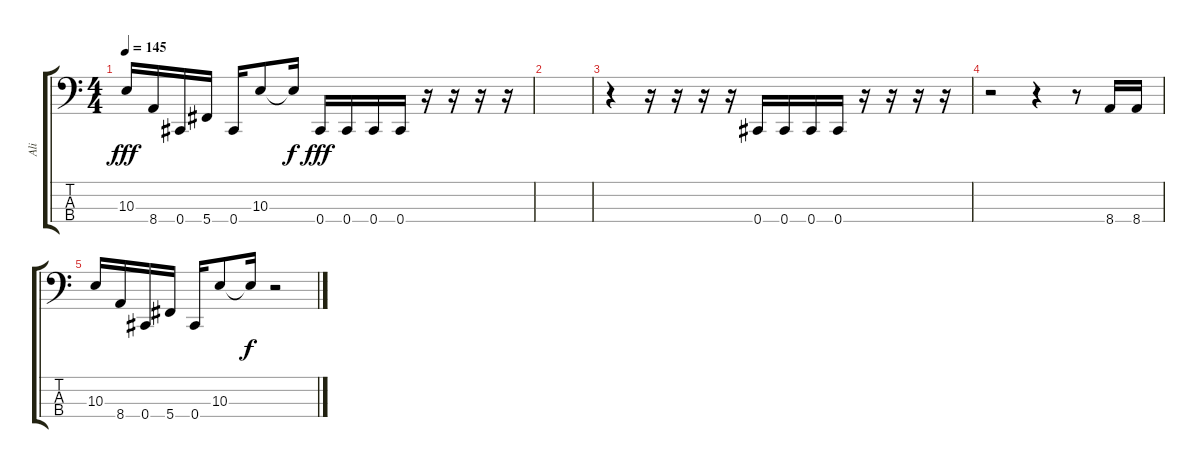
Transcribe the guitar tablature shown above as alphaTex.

\track ("Ali" "Ali") {instrument electricbasspick}
\staff {score tabs}
\tuning (E2 B1 Gb1 Db1) {hide}
\ts (4 4)
\tempo 145
\clef f4
\ks c
10.3.16{dy fff} 8.4.16 0.4.16 5.4.16 0.4.16 10.3.8 10.3{t}.16{dy f} 0.4.16{dy fff} 0.4.16 0.4.16 0.4.16 r.16 r.16 r.16 r.16 |
|
r.4 r.16 r.16 r.16 r.16 0.4.16 0.4.16 0.4.16 0.4.16 r.16 r.16 r.16 r.16 |
r.2 r.4 r.8 8.4.16 8.4.16 |
10.3.16 8.4.16 0.4.16 5.4.16 0.4.16 10.3.8 10.3{t}.16{dy f} r.2
